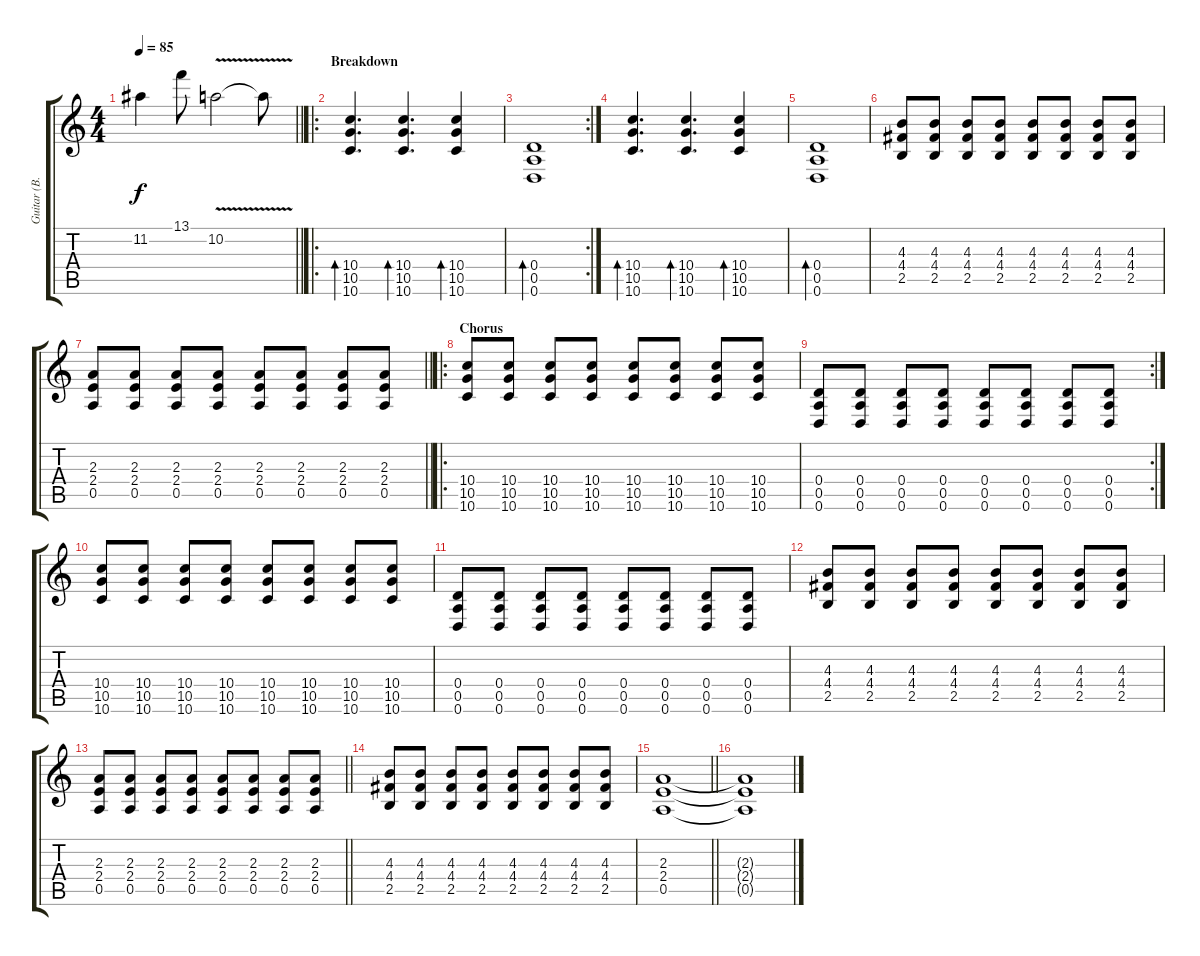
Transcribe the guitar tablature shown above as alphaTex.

\track ("Guitar (B. Stock)" "Guitar (B.") {instrument distortionguitar}
\staff {score tabs}
\tuning (E4 B3 G3 D3 A2 D2) {hide}
\ts (4 4)
\tempo 85
\clef g2
\barLineRight lightlight
\ks c
11.2{t}.4{dy f} 13.1.8 10.2{v}.2 10.2{t}.8 |
\ro
\section ("" "Breakdown")
(10.4 10.5 10.6).4{d bd 120 instrument electricguitarclean} (10.4 10.5 10.6).4{d bd 120} (10.4 10.5 10.6).4{bd 120} |
\rc 2
(0.4 0.5 0.6).1{bd 120} |
(10.4 10.5 10.6).4{d bd 120} (10.4 10.5 10.6).4{d bd 120} (10.4 10.5 10.6).4{bd 120} |
(0.4 0.5 0.6).1{bd 120} |
(4.3 4.4 2.5).8{instrument distortionguitar} (4.3 4.4 2.5).8 (4.3 4.4 2.5).8 (4.3 4.4 2.5).8 (4.3 4.4 2.5).8 (4.3 4.4 2.5).8 (4.3 4.4 2.5).8 (4.3 4.4 2.5).8 |
\barLineRight lightlight
(2.3 2.4 0.5).8 (2.3 2.4 0.5).8 (2.3 2.4 0.5).8 (2.3 2.4 0.5).8 (2.3 2.4 0.5).8 (2.3 2.4 0.5).8 (2.3 2.4 0.5).8 (2.3 2.4 0.5).8 |
\ro
\section ("" "Chorus")
(10.4 10.5 10.6).8 (10.4 10.5 10.6).8 (10.4 10.5 10.6).8 (10.4 10.5 10.6).8 (10.4 10.5 10.6).8 (10.4 10.5 10.6).8 (10.4 10.5 10.6).8 (10.4 10.5 10.6).8 |
\rc 2
(0.4 0.5 0.6).8 (0.4 0.5 0.6).8 (0.4 0.5 0.6).8 (0.4 0.5 0.6).8 (0.4 0.5 0.6).8 (0.4 0.5 0.6).8 (0.4 0.5 0.6).8 (0.4 0.5 0.6).8 |
(10.4 10.5 10.6).8 (10.4 10.5 10.6).8 (10.4 10.5 10.6).8 (10.4 10.5 10.6).8 (10.4 10.5 10.6).8 (10.4 10.5 10.6).8 (10.4 10.5 10.6).8 (10.4 10.5 10.6).8 |
(0.4 0.5 0.6).8 (0.4 0.5 0.6).8 (0.4 0.5 0.6).8 (0.4 0.5 0.6).8 (0.4 0.5 0.6).8 (0.4 0.5 0.6).8 (0.4 0.5 0.6).8 (0.4 0.5 0.6).8 |
(4.3 4.4 2.5).8 (4.3 4.4 2.5).8 (4.3 4.4 2.5).8 (4.3 4.4 2.5).8 (4.3 4.4 2.5).8 (4.3 4.4 2.5).8 (4.3 4.4 2.5).8 (4.3 4.4 2.5).8 |
\barLineRight lightlight
(2.3 2.4 0.5).8 (2.3 2.4 0.5).8 (2.3 2.4 0.5).8 (2.3 2.4 0.5).8 (2.3 2.4 0.5).8 (2.3 2.4 0.5).8 (2.3 2.4 0.5).8 (2.3 2.4 0.5).8 |
(4.3 4.4 2.5).8 (4.3 4.4 2.5).8 (4.3 4.4 2.5).8 (4.3 4.4 2.5).8 (4.3 4.4 2.5).8 (4.3 4.4 2.5).8 (4.3 4.4 2.5).8 (4.3 4.4 2.5).8 |
\barLineRight lightlight
(2.3 2.4 0.5).1{volume 0} |
(2.3{t} 2.4{t} 0.5{t}).1
